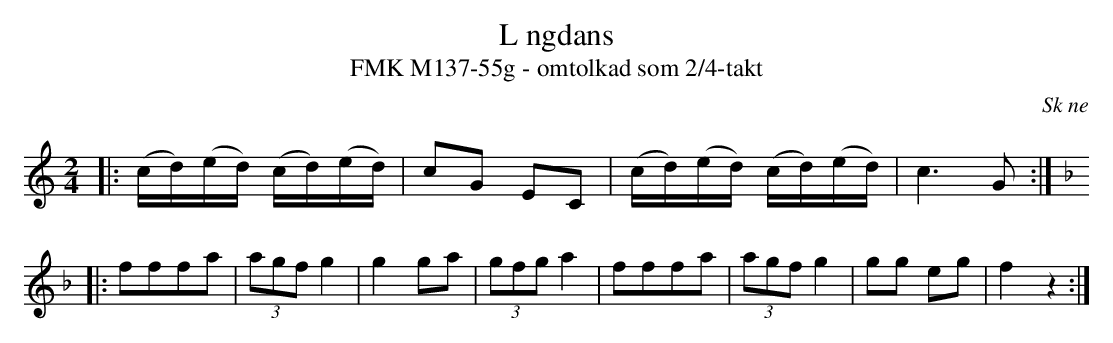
X:1
T:L ngdans
T:FMK M137-55g - omtolkad som 2/4-takt
O:Sk ne
M:2/4
L:1/16
K:C
|: (cd)(ed) (cd)(ed) | c2G2 E2C2| (cd)(ed) (cd)(ed) | c4>G4 :|
|:[K:F] f2f2f2a2 |(3a2g2f2 g4 | g4 g2a2 | (3g2f2g2 a4 | f2f2f2a2 |(3a2g2f2 g4 | g2g2 e2g2 | f4 z4 :|
